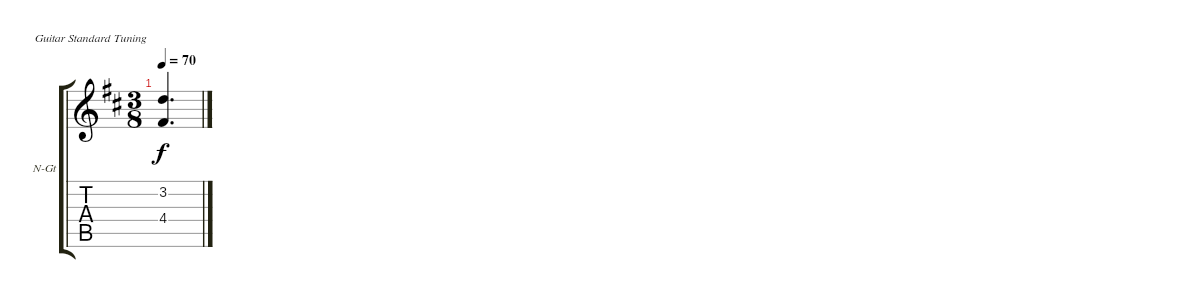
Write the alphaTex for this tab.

\defaultSystemsLayout 4
\bracketExtendMode groupsimilarinstruments
\firstSystemTrackNameOrientation horizontal
\otherSystemsTrackNameOrientation horizontal
\track ("Nylon Guitar" "N-Gt") {instrument acousticguitarnylon}
\staff {score tabs}
\tuning (E4 B3 G3 D3 A2 E2)
\ts (3 8)
\tempo 70
\clef g2
\ks d
(3.2 4.4).4{d dy f}
